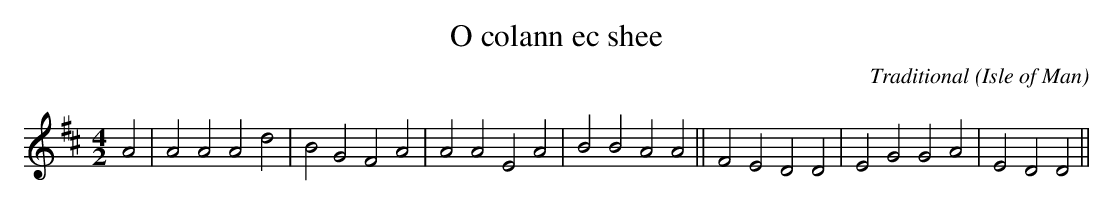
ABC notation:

X:1
T:O colann ec shee
C:Traditional
O:Isle of Man
M:4/2
L:1/2
K:D
A|AA Ad|BG FA|AA EA|BB AA||FE DD|EG GA|E DD||
